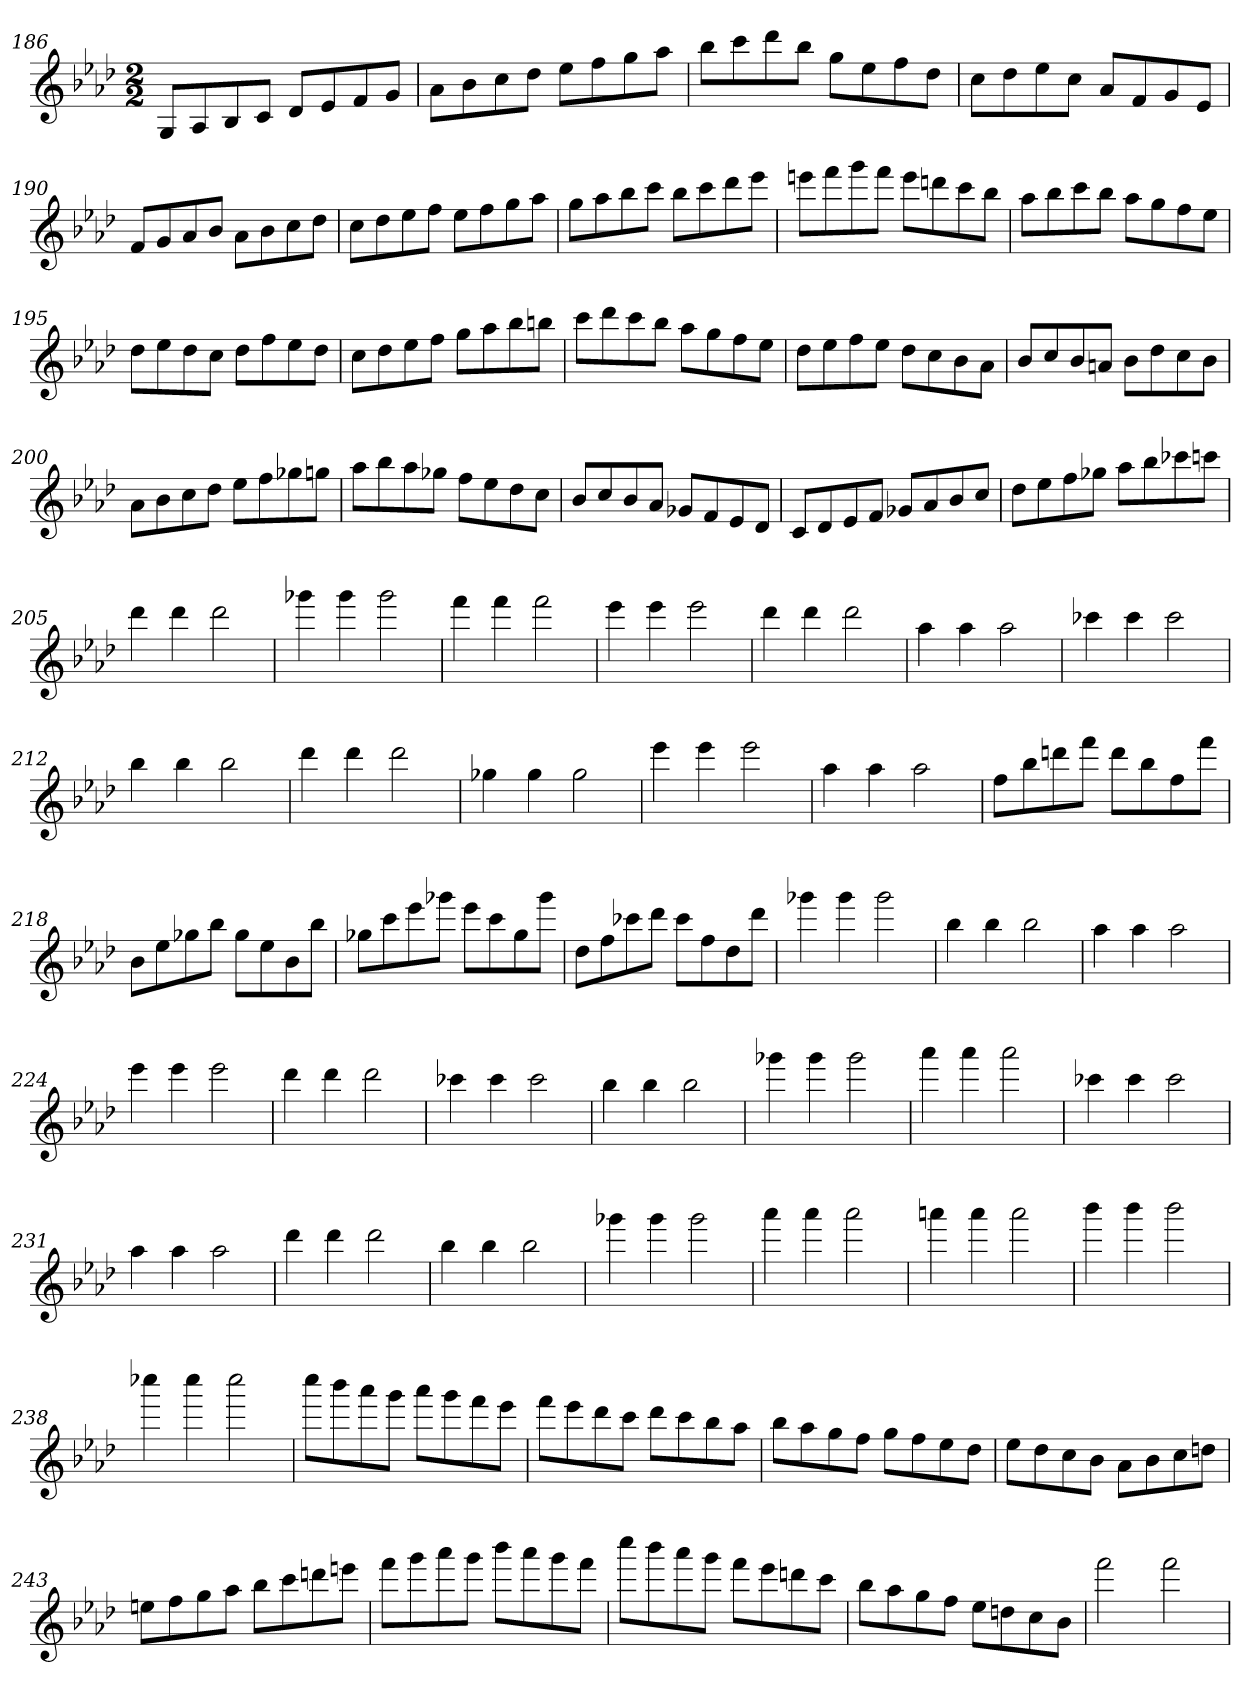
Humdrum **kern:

**kern
*part1
*staff1
*clefG2
*k[b-e-a-d-]
*A-:
*M2/2
=186
8G/L
8A-/
8B-/
8c/J
8d-/L
8e-/
8f/
8g/J
=187
8a-\L
8b-\
8cc\
8dd-\J
8ee-\L
8ff\
8gg\
8aa-\J
=188
8bb-\L
8ccc\
8ddd-\
8bb-\J
8gg\L
8ee-\
8ff\
8dd-\J
=189
8cc\L
8dd-\
8ee-\
8cc\J
8a-/L
8f/
8g/
8e-/J
=190
8f/L
8g/
8a-/
8b-/J
8a-\L
8b-\
8cc\
8dd-\J
=191
8cc\L
8dd-\
8ee-\
8ff\J
8ee-\L
8ff\
8gg\
8aa-\J
=192
8gg\L
8aa-\
8bb-\
8ccc\J
8bb-\L
8ccc\
8ddd-\
8eee-\J
=193
8eeen\L
8fff\
8ggg\
8fff\J
8eee\L
8dddn\
8ccc\
8bb-\J
=194
8aa-\L
8bb-\
8ccc\
8bb-\J
8aa-\L
8gg\
8ff\
8ee-\J
=195
8dd-\L
8ee-\
8dd-\
8cc\J
8dd-\L
8ff\
8ee-\
8dd-\J
=196
8cc\L
8dd-\
8ee-\
8ff\J
8gg\L
8aa-\
8bb-\
8bbn\J
=197
8ccc\L
8ddd-\
8ccc\
8bb-\J
8aa-\L
8gg\
8ff\
8ee-\J
=198
8dd-\L
8ee-\
8ff\
8ee-\J
8dd-\L
8cc\
8b-\
8a-\J
=199
8b-/L
8cc/
8b-/
8an/J
8b-\L
8dd-\
8cc\
8b-\J
=200
8a-\L
8b-\
8cc\
8dd-\J
8ee-\L
8ff\
8gg-X\
8ggn\J
=201
8aa-\L
8bb-\
8aa-\
8gg-X\J
8ff\L
8ee-\
8dd-\
8cc\J
=202
8b-/L
8cc/
8b-/
8a-/J
8g-X/L
8f/
8e-/
8d-/J
=203
8c/L
8d-/
8e-/
8f/J
8g-X/L
8a-/
8b-/
8cc/J
=204
8dd-\L
8ee-\
8ff\
8gg-X\J
8aa-\L
8bb-\
8ccc-X\
8cccn\J
=205
4ddd-
4ddd-
2ddd-
=206
4ggg-X
4ggg-
2ggg-
=207
4fff
4fff
2fff
=208
4eee-
4eee-
2eee-
=209
4ddd-
4ddd-
2ddd-
=210
4aa-
4aa-
2aa-
=211
4ccc-X
4ccc-
2ccc-
=212
4bb-
4bb-
2bb-
=213
4ddd-
4ddd-
2ddd-
=214
4gg-X
4gg-
2gg-
=215
4eee-
4eee-
2eee-
=216
4aa-
4aa-
2aa-
=217
8ff\L
8bb-\
8dddn\
8fff\J
8ddd\L
8bb-\
8ff\
8fff\J
=218
8b-\L
8ee-\
8gg-X\
8bb-\J
8gg-\L
8ee-\
8b-\
8bb-\J
=219
8gg-X\L
8ccc\
8eee-\
8ggg-X\J
8eee-\L
8ccc\
8gg-\
8ggg-\J
=220
8dd-\L
8ff\
8ccc-X\
8ddd-\J
8ccc-\L
8ff\
8dd-\
8ddd-\J
=221
4ggg-X
4ggg-
2ggg-
=222
4bb-
4bb-
2bb-
=223
4aa-
4aa-
2aa-
=224
4eee-
4eee-
2eee-
=225
4ddd-
4ddd-
2ddd-
=226
4ccc-X
4ccc-
2ccc-
=227
4bb-
4bb-
2bb-
=228
4ggg-X
4ggg-
2ggg-
=229
4aaa-
4aaa-
2aaa-
=230
4ccc-X
4ccc-
2ccc-
=231
4aa-
4aa-
2aa-
=232
4ddd-
4ddd-
2ddd-
=233
4bb-
4bb-
2bb-
=234
4ggg-X
4ggg-
2ggg-
=235
4aaa-
4aaa-
2aaa-
=236
4aaan
4aaa
2aaa
=237
4bbb-
4bbb-
2bbb-
=238
4cccc-X
4cccc-
2cccc-
=239
8cccc\L
8bbb-\
8aaa-\
8ggg\J
8aaa-\L
8ggg\
8fff\
8eee-\J
=240
8fff\L
8eee-\
8ddd-\
8ccc\J
8ddd-\L
8ccc\
8bb-\
8aa-\J
=241
8bb-\L
8aa-\
8gg\
8ff\J
8gg\L
8ff\
8ee-\
8dd-\J
=242
8ee-\L
8dd-\
8cc\
8b-\J
8a-\L
8b-\
8cc\
8ddn\J
=243
8een\L
8ff\
8gg\
8aa-\J
8bb-\L
8ccc\
8dddn\
8eeen\J
=244
8fff\L
8ggg\
8aaa-\
8ggg\J
8bbb-\L
8aaa-\
8ggg\
8fff\J
=245
8cccc\L
8bbb-\
8aaa-\
8ggg\J
8fff\L
8eee-\
8dddn\
8ccc\J
=246
8bb-\L
8aa-\
8gg\
8ff\J
8ee-\L
8ddn\
8cc\
8b-\J
=247
2fff
2fff
=
*-
